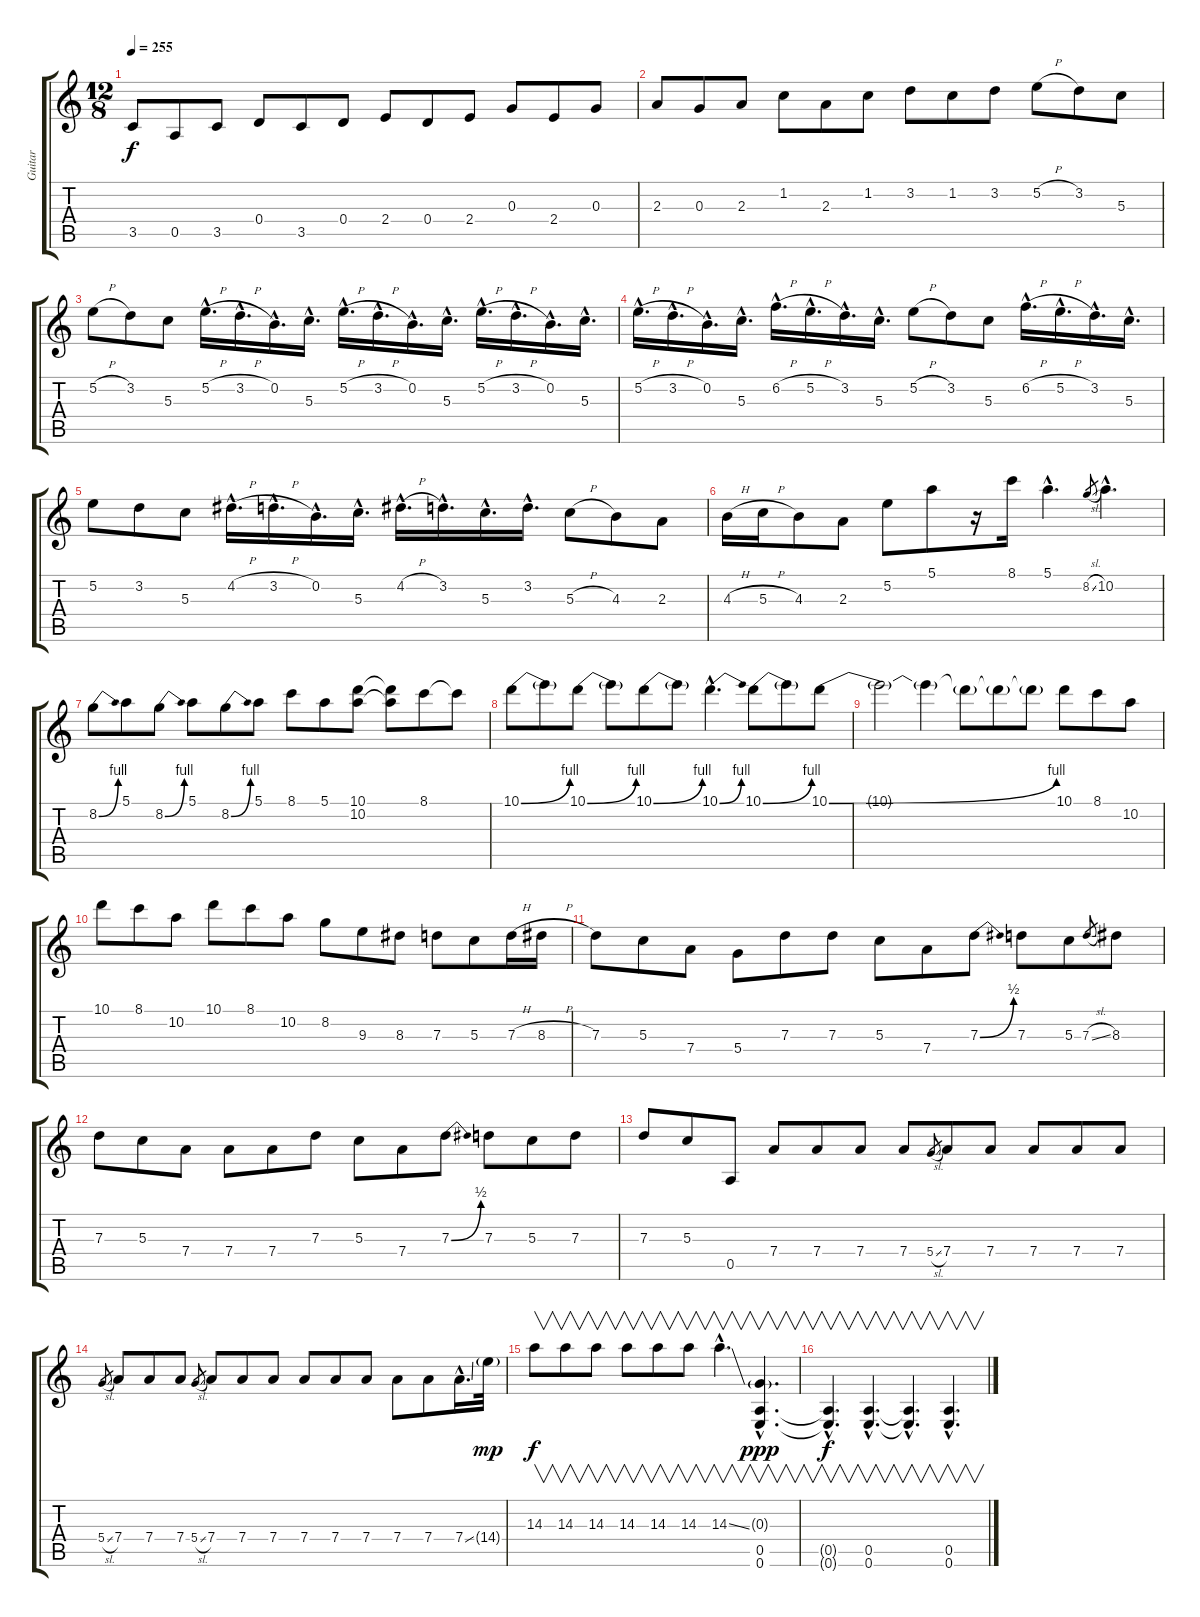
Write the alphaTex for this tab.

\track ("Guitar" "Guitar") {instrument overdrivenguitar}
\staff {score tabs}
\tuning (E4 B3 G3 D3 A2 E2) {hide}
\ts (12 8)
\tempo 255
\clef g2
\ks c
3.5.8{dy f} 0.5.8 3.5.8 0.4.8 3.5.8 0.4.8 2.4.8 0.4.8 2.4.8 0.3.8 2.4.8 0.3.8 |
2.3.8 0.3.8 2.3.8 1.2.8 2.3.8 1.2.8 3.2.8 1.2.8 3.2.8 5.2{h}.8 3.2.8 5.3.8 |
5.2{h}.8 3.2.8 5.3.8 5.2{h hac}.16{d} 3.2{h hac}.16{d} 0.2{hac}.16{d} 5.3{hac}.16{d} 5.2{h hac}.16{d} 3.2{h hac}.16{d} 0.2{hac}.16{d} 5.3{hac}.16{d} 5.2{h hac}.16{d} 3.2{h hac}.16{d} 0.2{hac}.16{d} 5.3{hac}.16{d} |
5.2{h hac}.16{d} 3.2{h hac}.16{d} 0.2{hac}.16{d} 5.3{hac}.16{d} 6.2{h hac}.16{d} 5.2{h hac}.16{d} 3.2{hac}.16{d} 5.3{hac}.16{d} 5.2{h}.8 3.2.8 5.3.8 6.2{h hac}.16{d} 5.2{h hac}.16{d} 3.2{hac}.16{d} 5.3{hac}.16{d} |
5.2.8 3.2.8 5.3.8 4.2{h hac}.16{d} 3.2{h hac}.16{d} 0.2{hac}.16{d} 5.3{hac}.16{d} 4.2{h hac}.16{d} 3.2{hac}.16{d} 5.3{hac}.16{d} 3.2{hac}.16{d} 5.3{h}.8 4.3.8 2.3.8 |
4.3{h}.16 5.3{h}.16 4.3.8 2.3.8 5.2.8 5.1.8 r.16 8.1.16 5.1{hac}.4{d} 8.2{sl}.8{gr} 10.2{hac}.4{d} |
8.2{be (bend 0 0 60 4)}.8 5.1.8 8.2{be (bend 0 0 60 4)}.8 5.1.8 8.2{be (bend 0 0 60 4)}.8 5.1.8 8.1.8 5.1.8 (10.1 10.2).8 (10.1{t} 10.2{t}).8 8.1.8 8.1{t}.8 |
10.1{be (bend 0 0 60 4)}.8 10.1{t}.8 10.1{be (bend 0 0 60 4)}.8 10.1{t}.8 10.1{be (bend 0 0 60 4)}.8 10.1{t}.8 10.1{be (bend 0 0 60 4) hac}.4{d} 10.1{be (bend 0 0 60 4)}.8 10.1{t}.8 10.1{be (bend 0 0 60 4)}.8 |
10.1{t}.2 10.1{t}.4 10.1{t}.8 10.1{t}.8 10.1{t}.8 10.1.8 8.1.8 10.2.8 |
10.1.8 8.1.8 10.2.8 10.1.8 8.1.8 10.2.8 8.2.8 9.3.8 8.3.8 7.3.8 5.3.8 7.3{h}.16 8.3{h}.16 |
7.3.8 5.3.8 7.4.8 5.4.8 7.3.8 7.3.8 5.3.8 7.4.8 7.3{be (bend 0 0 60 2)}.8 7.3.8 5.3.8 7.3{sl}.8{gr} 8.3.8 |
7.3.8 5.3.8 7.4.8 7.4.8 7.4.8 7.3.8 5.3.8 7.4.8 7.3{be (bend 0 0 60 2)}.8 7.3.8 5.3.8 7.3.8 |
7.3.8 5.3.8 0.5.8 7.4.8 7.4.8 7.4.8 7.4.8 5.4{sl}.8{gr} 7.4.8 7.4.8 7.4.8 7.4.8 7.4.8 |
5.4{sl}.8{gr} 7.4.8 7.4.8 7.4.8 5.4{sl}.8{gr} 7.4.8 7.4.8 7.4.8 7.4.8 7.4.8 7.4.8 7.4.8 7.4.8 7.4{ss hac}.16{d} 14.4{g}.32{dy mp} |
14.3.8{v dy f} 14.3.8{v} 14.3.8{v} 14.3.8{v} 14.3.8{v} 14.3.8{v} 14.3{ss hac}.4{v d} (0.3{g hac} 0.5{hac} 0.6{hac}).4{v d dy ppp} |
(0.5{hac t} 0.6{hac t}).4{v d dy f} (0.5{hac} 0.6{hac}).4{v d} (0.5{hac t} 0.6{hac t}).4{v d} (0.5{hac} 0.6{hac}).4{v d}
